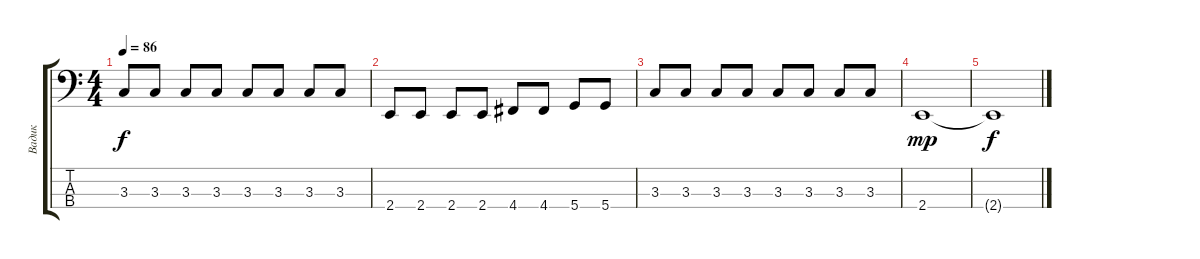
\track ("Вадик" "Вадик") {instrument electricbassfinger}
\staff {score tabs}
\tuning (G2 D2 A1 D1) {hide}
\ts (4 4)
\tempo 86
\clef f4
\ks c
3.3.8{dy f} 3.3.8 3.3.8 3.3.8 3.3.8 3.3.8 3.3.8 3.3.8 |
2.4.8 2.4.8 2.4.8 2.4.8 4.4.8 4.4.8 5.4.8 5.4.8 |
3.3.8 3.3.8 3.3.8 3.3.8 3.3.8 3.3.8 3.3.8 3.3.8 |
2.4.1{dy mp} |
2.4{t}.1{dy f}
